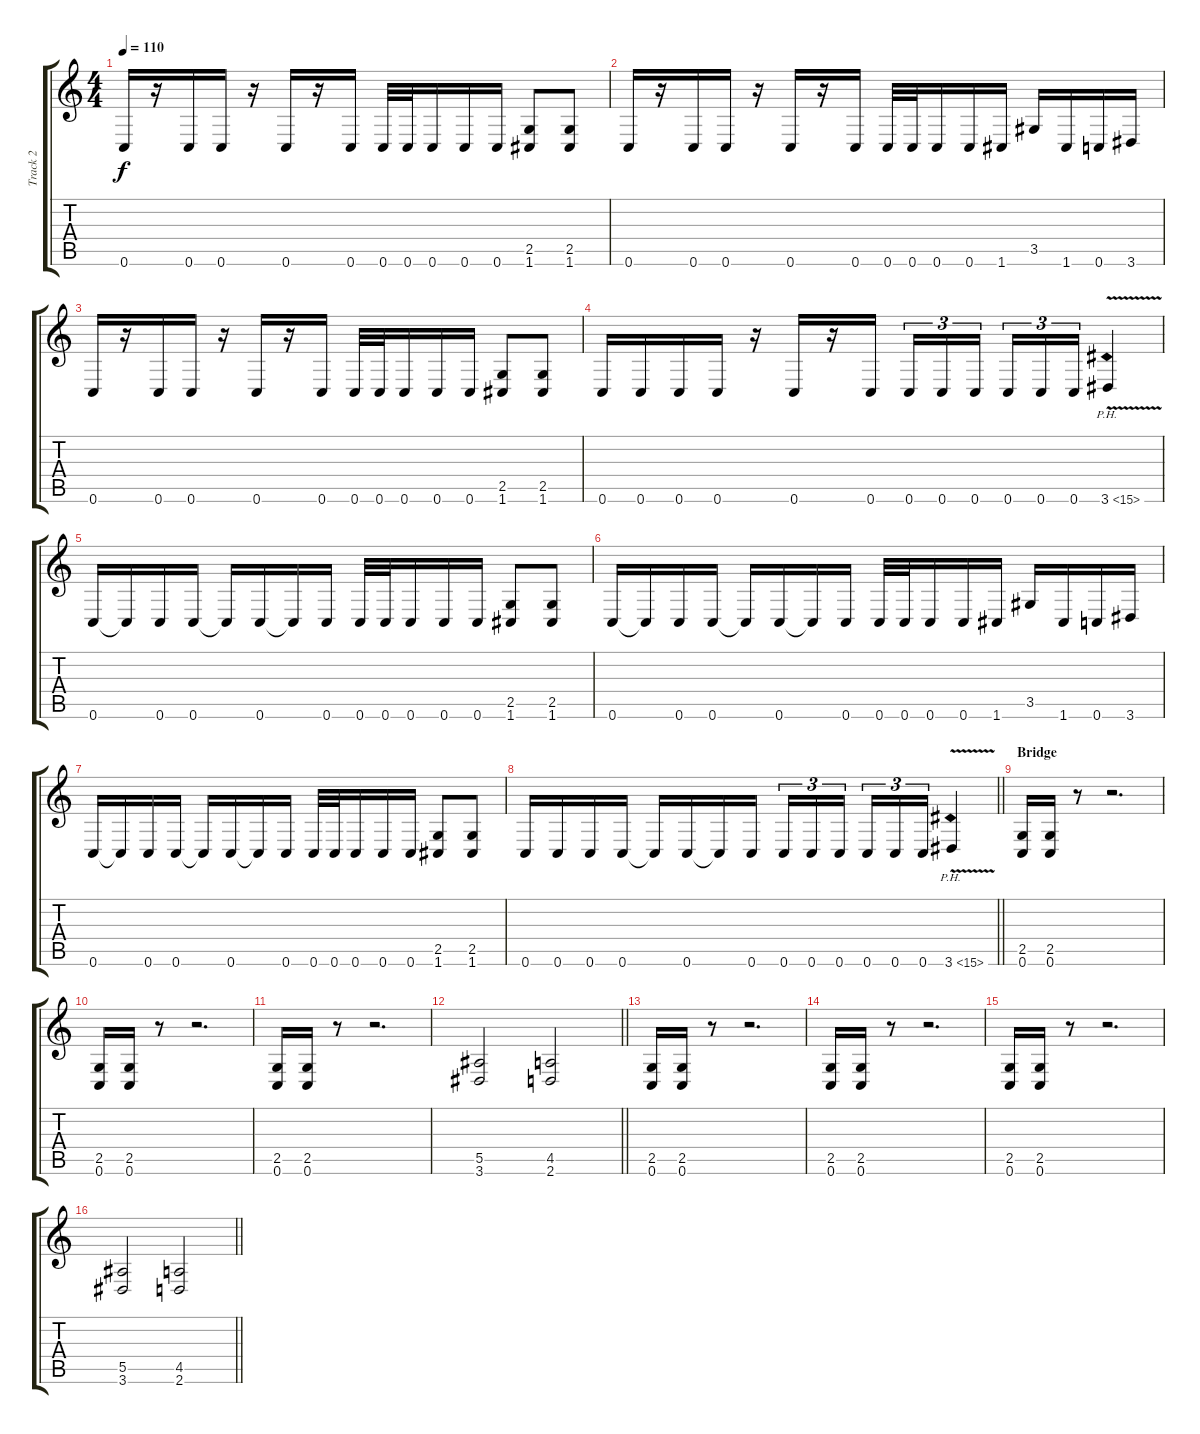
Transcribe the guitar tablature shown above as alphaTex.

\track ("Track 2" "Track 2") {instrument distortionguitar}
\staff {score tabs}
\tuning (C4 G3 Eb3 Bb2 F2 C2) {hide}
\ts (4 4)
\tempo 110
\clef g2
\ks c
0.6.16{dy f} r.16 0.6.16 0.6.16 r.16 0.6.16 r.16 0.6.16 0.6.32 0.6.32 0.6.16 0.6.16 0.6.16 (2.5 1.6).8 (2.5 1.6).8 |
0.6.16 r.16 0.6.16 0.6.16 r.16 0.6.16 r.16 0.6.16 0.6.32 0.6.32 0.6.16 0.6.16 1.6.16 3.5.16 1.6.16 0.6.16 3.6.16 |
0.6.16 r.16 0.6.16 0.6.16 r.16 0.6.16 r.16 0.6.16 0.6.32 0.6.32 0.6.16 0.6.16 0.6.16 (2.5 1.6).8 (2.5 1.6).8 |
0.6.16 0.6.16 0.6.16 0.6.16 r.16 0.6.16 r.16 0.6.16 0.6.16{tu (3 2)} 0.6.16{tu (3 2)} 0.6.16{tu (3 2)} 0.6.16{tu (3 2)} 0.6.16{tu (3 2)} 0.6.16{tu (3 2)} 3.6{ph 12 v}.4 |
0.6.16 0.6{t}.16 0.6.16 0.6.16 0.6{t}.16 0.6.16 0.6{t}.16 0.6.16 0.6.32 0.6.32 0.6.16 0.6.16 0.6.16 (2.5 1.6).8 (2.5 1.6).8 |
0.6.16 0.6{t}.16 0.6.16 0.6.16 0.6{t}.16 0.6.16 0.6{t}.16 0.6.16 0.6.32 0.6.32 0.6.16 0.6.16 1.6.16 3.5.16 1.6.16 0.6.16 3.6.16 |
0.6.16 0.6{t}.16 0.6.16 0.6.16 0.6{t}.16 0.6.16 0.6{t}.16 0.6.16 0.6.32 0.6.32 0.6.16 0.6.16 0.6.16 (2.5 1.6).8 (2.5 1.6).8 |
\barLineRight lightlight
0.6.16 0.6.16 0.6.16 0.6.16 0.6{t}.16 0.6.16 0.6{t}.16 0.6.16 0.6.16{tu (3 2)} 0.6.16{tu (3 2)} 0.6.16{tu (3 2)} 0.6.16{tu (3 2)} 0.6.16{tu (3 2)} 0.6.16{tu (3 2)} 3.6{ph 12 v}.4 |
\section ("" "Bridge")
(2.5 0.6).16 (2.5 0.6).16 r.8 r.2{d} |
(2.5 0.6).16 (2.5 0.6).16 r.8 r.2{d} |
(2.5 0.6).16 (2.5 0.6).16 r.8 r.2{d} |
\barLineRight lightlight
(5.5 3.6).2 (4.5 2.6).2 |
(2.5 0.6).16 (2.5 0.6).16 r.8 r.2{d} |
(2.5 0.6).16 (2.5 0.6).16 r.8 r.2{d} |
(2.5 0.6).16 (2.5 0.6).16 r.8 r.2{d} |
\barLineRight lightlight
(5.5 3.6).2 (4.5 2.6).2
